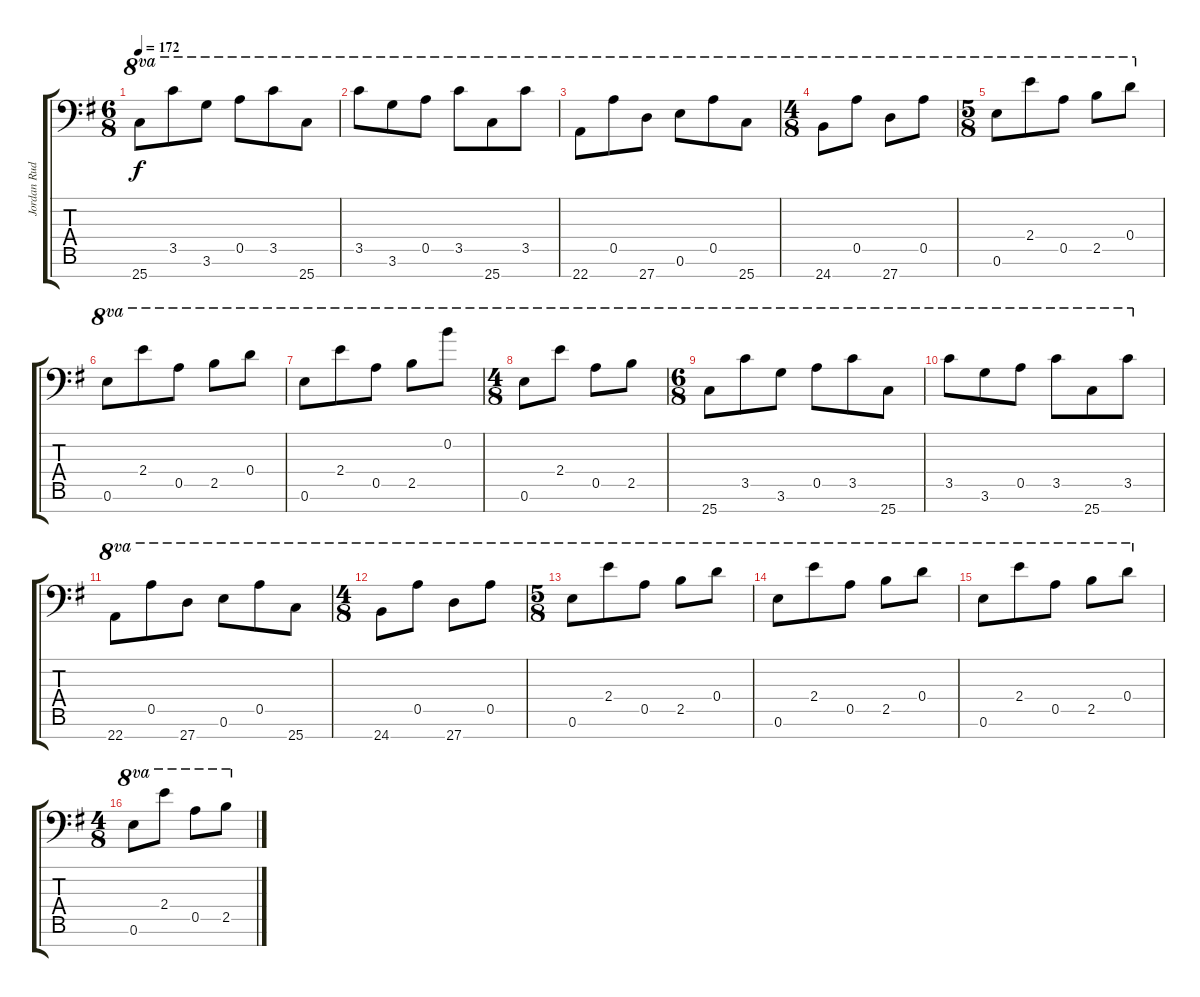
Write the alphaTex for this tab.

\track ("Jordan Rudess - Left Hand Effects" "Jordan Rud") {instrument acousticguitarsteel}
\staff {score tabs}
\tuning (E5 B4 G4 D4 A3 E3 B0) {hide}
\ts (6 8)
\tempo 172
\clef f4
\ks g
25.7.8{ot 8va dy f} 3.5.8{ot 8va} 3.6.8{ot 8va} 0.5.8{ot 8va} 3.5.8{ot 8va} 25.7.8{ot 8va} |
3.5.8{ot 8va} 3.6.8{ot 8va} 0.5.8{ot 8va} 3.5.8{ot 8va} 25.7.8{ot 8va} 3.5.8{ot 8va} |
22.7.8{ot 8va} 0.5.8{ot 8va} 27.7.8{ot 8va} 0.6.8{ot 8va} 0.5.8{ot 8va} 25.7.8{ot 8va} |
\ts (4 8)
24.7.8{ot 8va} 0.5.8{ot 8va} 27.7.8{ot 8va} 0.5.8{ot 8va} |
\ts (5 8)
0.6.8{ot 8va} 2.4.8{ot 8va} 0.5.8{ot 8va} 2.5.8{ot 8va} 0.4.8{ot 8va} |
0.6.8{ot 8va} 2.4.8{ot 8va} 0.5.8{ot 8va} 2.5.8{ot 8va} 0.4.8{ot 8va} |
0.6.8{ot 8va} 2.4.8{ot 8va} 0.5.8{ot 8va} 2.5.8{ot 8va} 0.2.8{ot 8va} |
\ts (4 8)
0.6.8{ot 8va} 2.4.8{ot 8va} 0.5.8{ot 8va} 2.5.8{ot 8va} |
\ts (6 8)
25.7.8{ot 8va} 3.5.8{ot 8va} 3.6.8{ot 8va} 0.5.8{ot 8va} 3.5.8{ot 8va} 25.7.8{ot 8va} |
3.5.8{ot 8va} 3.6.8{ot 8va} 0.5.8{ot 8va} 3.5.8{ot 8va} 25.7.8{ot 8va} 3.5.8{ot 8va} |
22.7.8{ot 8va} 0.5.8{ot 8va} 27.7.8{ot 8va} 0.6.8{ot 8va} 0.5.8{ot 8va} 25.7.8{ot 8va} |
\ts (4 8)
24.7.8{ot 8va} 0.5.8{ot 8va} 27.7.8{ot 8va} 0.5.8{ot 8va} |
\ts (5 8)
0.6.8{ot 8va} 2.4.8{ot 8va} 0.5.8{ot 8va} 2.5.8{ot 8va} 0.4.8{ot 8va} |
0.6.8{ot 8va} 2.4.8{ot 8va} 0.5.8{ot 8va} 2.5.8{ot 8va} 0.4.8{ot 8va} |
0.6.8{ot 8va} 2.4.8{ot 8va} 0.5.8{ot 8va} 2.5.8{ot 8va} 0.4.8{ot 8va} |
\ts (4 8)
0.6.8{ot 8va} 2.4.8{ot 8va} 0.5.8{ot 8va} 2.5.8{ot 8va}
